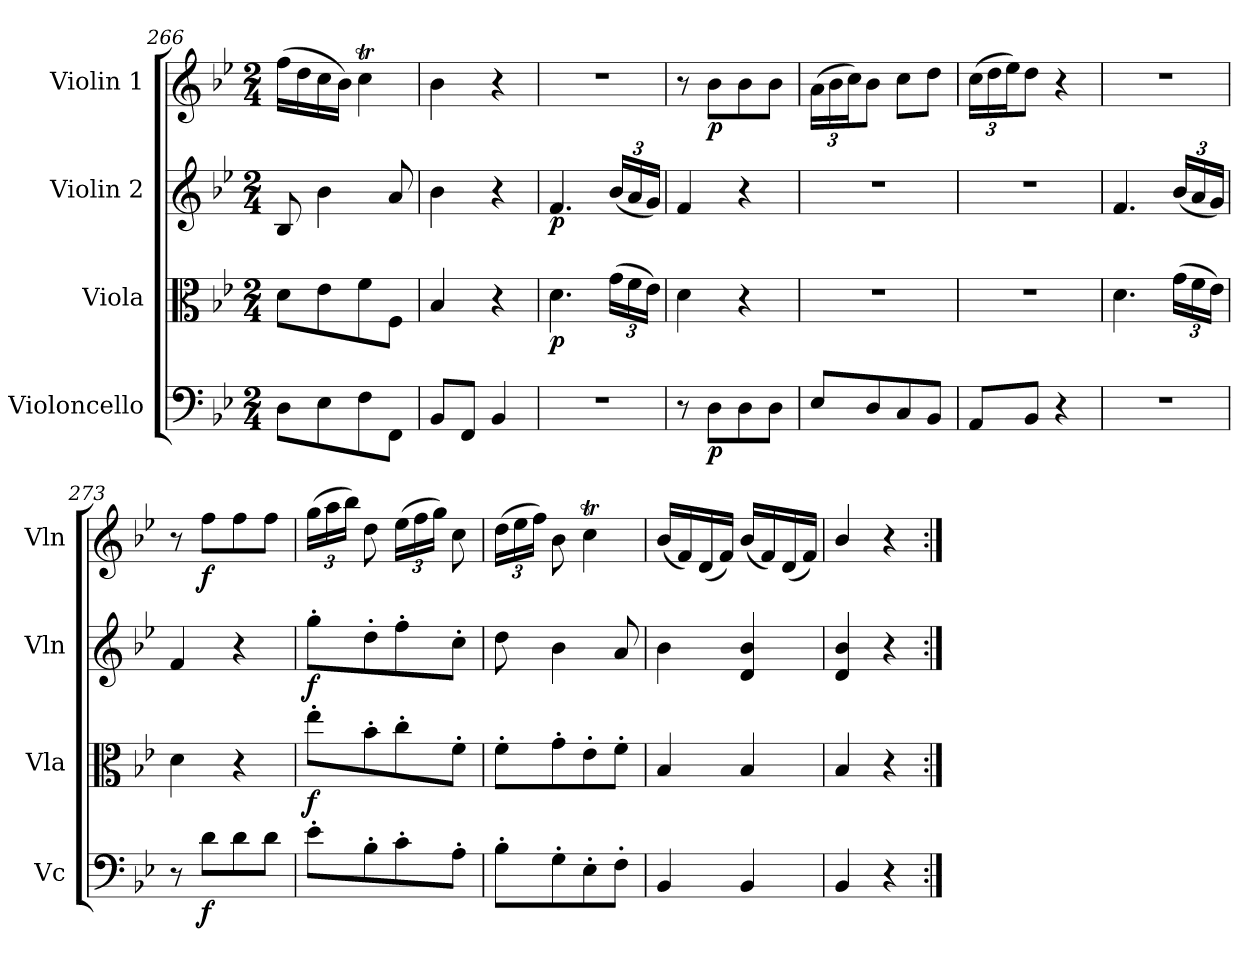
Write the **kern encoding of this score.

**kern	**dynam	**kern	**dynam	**kern	**dynam	**kern	**dynam
*part4	*part4	*part3	*part3	*part2	*part2	*part1	*part1
*staff4	*staff4	*staff3	*staff3	*staff2	*staff2	*staff1	*staff1
*I"Violoncello	*	*I"Viola	*	*I"Violin 2	*	*I"Violin 1	*
*I'Vc	*	*I'Vla	*	*I'Vln	*	*I'Vln	*
*clefF4	*	*clefC3	*	*clefG2	*	*clefG2	*
*k[b-e-]	*	*k[b-e-]	*	*k[b-e-]	*	*k[b-e-]	*
*M2/4	*	*M2/4	*	*M2/4	*	*M2/4	*
=266	=266	=266	=266	=266	=266	=266	=266
8D\L	.	8d\L	.	8B-/	.	(>16ff\LL	.
.	.	.	.	.	.	16dd\	.
8E-\	.	8e-\	.	4b-\	.	16cc\	.
.	.	.	.	.	.	16b-\JJ)	.
8F\	.	8f\	.	.	.	4ccT\	.
8FF\J	.	8F\J	.	8a/	.	.	.
=267	=267	=267	=267	=267	=267	=267	=267
8BB-/L	.	4B-/	.	4b-\	.	4b-\	.
8FF/J	.	.	.	.	.	.	.
4BB-/	.	4r	.	4r	.	4r	.
!!LO:LB:g=z
=268	=268	=268	=268	=268	=268	=268	=268
!	!	!	!LO:DY:b	!	!LO:DY:b	!	!
2r	.	4.d\	p	4.f/	p	2r	.
*	*	*Xbrackettup	*	*Xbrackettup	*	*	*
.	.	(>24g\LL	.	(<24b-/LL	.	.	.
.	.	24f\	.	24a/	.	.	.
.	.	24e-\JJ)	.	24g/JJ)	.	.	.
=269	=269	=269	=269	=269	=269	=269	=269
8r	.	4d\	.	4f/	.	8r	.
!	!LO:DY:b	!	!	!	!	!	!LO:DY:b
8D\L	p	.	.	.	.	8b-\L	p
8D\	.	4r	.	4r	.	8b-\	.
8D\J	.	.	.	.	.	8b-\J	.
=270	=270	=270	=270	=270	=270	=270	=270
*	*	*	*	*	*	*Xbrackettup	*
8E-/L	.	2r	.	2r	.	(>24a\LL	.
.	.	.	.	.	.	24b-\	.
.	.	.	.	.	.	24cc\J)	.
8D/	.	.	.	.	.	8b-\J	.
8C/	.	.	.	.	.	8cc\L	.
8BB-/J	.	.	.	.	.	8dd\J	.
=271	=271	=271	=271	=271	=271	=271	=271
8AA/L	.	2r	.	2r	.	(>24cc\LL	.
.	.	.	.	.	.	24dd\	.
.	.	.	.	.	.	24ee-\J)	.
8BB-/J	.	.	.	.	.	8dd\J	.
4r	.	.	.	.	.	4r	.
=272	=272	=272	=272	=272	=272	=272	=272
2r	.	4.d\	.	4.f/	.	2r	.
.	.	(>24g\LL	.	(<24b-/LL	.	.	.
.	.	24f\	.	24a/	.	.	.
.	.	24e-\JJ)	.	24g/JJ)	.	.	.
!!LO:PB:g=z
=273	=273	=273	=273	=273	=273	=273	=273
8r	.	4d\	.	4f/	.	8r	.
!	!LO:DY:b	!	!	!	!	!	!LO:DY:b
8d\L	f	.	.	.	.	8ff\L	f
8d\	.	4r	.	4r	.	8ff\	.
8d\J	.	.	.	.	.	8ff\J	.
=274	=274	=274	=274	=274	=274	=274	=274
!	!	!	!LO:DY:b	!	!LO:DY:b	!	!
8e-'\L	.	8ee-'\L	f	8gg'\L	f	(>24gg\LL	.
.	.	.	.	.	.	24aa\	.
.	.	.	.	.	.	24bb-\JJ)	.
8B-'\	.	8b-'\	.	8dd'\	.	8dd\	.
8c'\	.	8cc'\	.	8ff'\	.	(>24ee-\LL	.
.	.	.	.	.	.	24ff\	.
.	.	.	.	.	.	24gg\JJ)	.
8A'\J	.	8f'\J	.	8cc'\J	.	8cc\	.
=275	=275	=275	=275	=275	=275	=275	=275
8B-'\L	.	8f'\L	.	8dd\	.	(>24dd\LL	.
.	.	.	.	.	.	24ee-\	.
.	.	.	.	.	.	24ff\JJ)	.
8G'\	.	8g'\	.	4b-\	.	8b-\	.
8E-'\	.	8e-'\	.	.	.	4ccT\	.
8F'\J	.	8f'\J	.	8a/	.	.	.
=276	=276	=276	=276	=276	=276	=276	=276
4BB-/	.	4B-/	.	4b-\	.	(<16b-/LL	.
.	.	.	.	.	.	16f/)	.
.	.	.	.	.	.	(<16d/	.
.	.	.	.	.	.	16f/JJ)	.
4BB-/	.	4B-/	.	4d/ 4b-/	.	(<16b-/LL	.
.	.	.	.	.	.	16f/)	.
.	.	.	.	.	.	(<16d/	.
.	.	.	.	.	.	16f/JJ)	.
=277	=277	=277	=277	=277	=277	=277	=277
4BB-/	.	4B-/	.	4d/ 4b-/	.	4b-/	.
4r	.	4r	.	4r	.	4r	.
=:|!	=:|!	=:|!	=:|!	=:|!	=:|!	=:|!	=:|!
*-	*-	*-	*-	*-	*-	*-	*-
